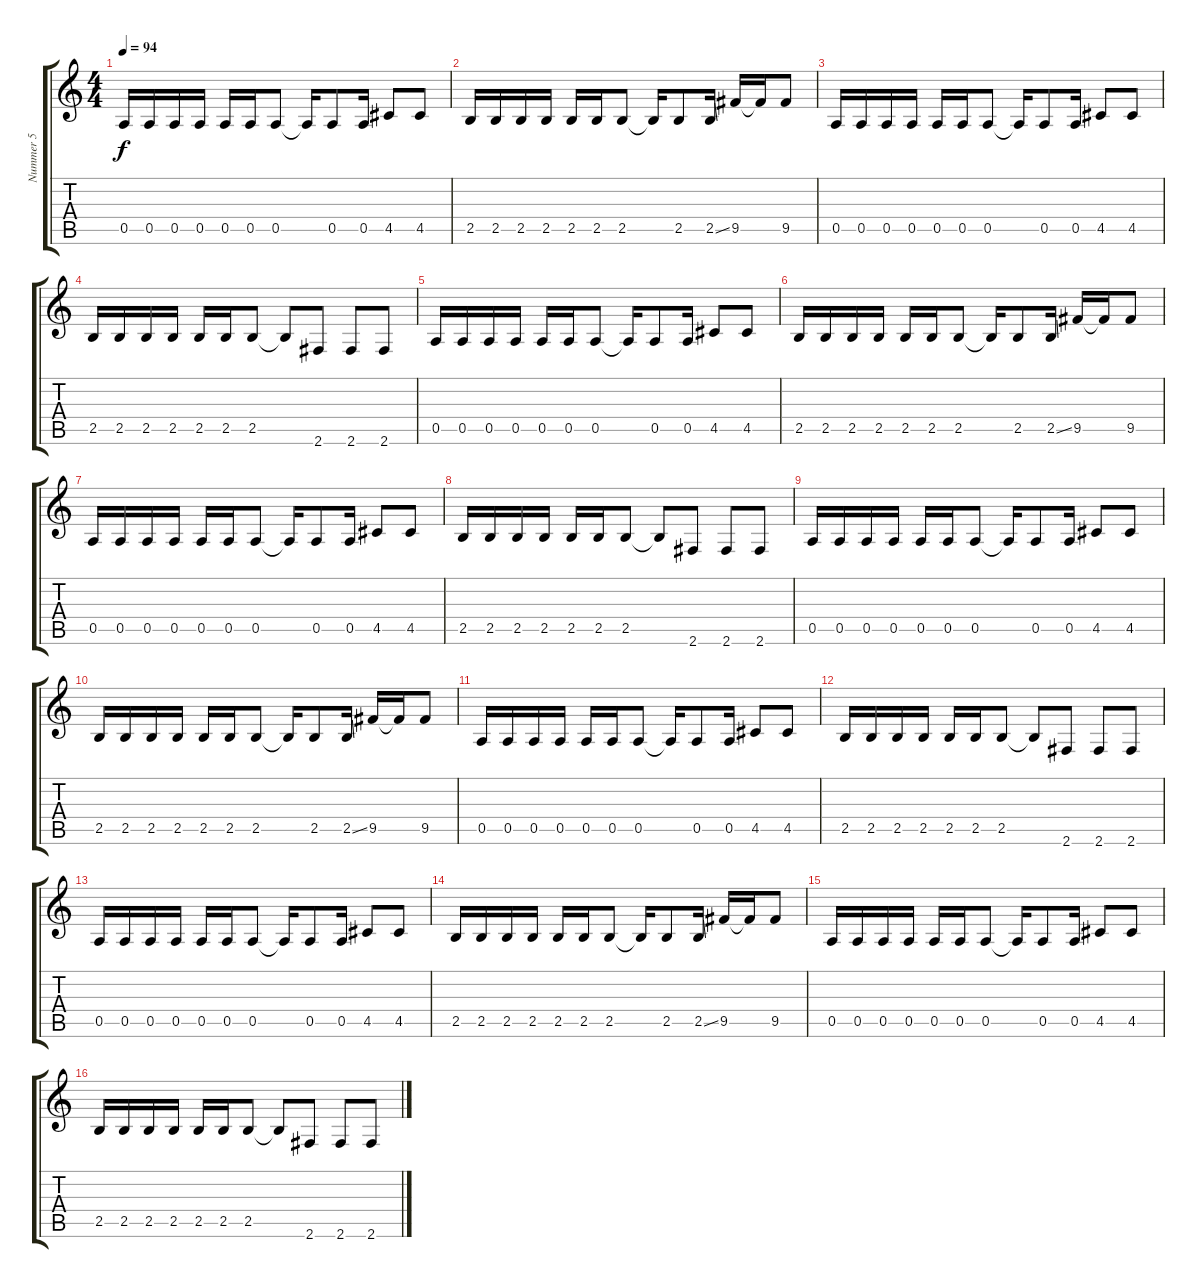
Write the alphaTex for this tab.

\track ("Nummer 5" "Nummer 5") {instrument electricbassfinger}
\staff {score tabs}
\tuning (E4 B3 G3 D3 A2 E2) {hide}
\ts (4 4)
\tempo 94
\clef g2
\ks c
0.5.16{dy f} 0.5.16 0.5.16 0.5.16 0.5.16 0.5.16 0.5.8 0.5{t}.16 0.5.8 0.5.16 4.5.8 4.5.8 |
2.5.16 2.5.16 2.5.16 2.5.16 2.5.16 2.5.16 2.5.8 2.5{t}.16 2.5.8 2.5{ss}.16 9.5.16 9.5{t}.16 9.5.8 |
0.5.16 0.5.16 0.5.16 0.5.16 0.5.16 0.5.16 0.5.8 0.5{t}.16 0.5.8 0.5.16 4.5.8 4.5.8 |
2.5.16 2.5.16 2.5.16 2.5.16 2.5.16 2.5.16 2.5.8 2.5{t}.8 2.6.8 2.6.8 2.6.8 |
0.5.16 0.5.16 0.5.16 0.5.16 0.5.16 0.5.16 0.5.8 0.5{t}.16 0.5.8 0.5.16 4.5.8 4.5.8 |
2.5.16 2.5.16 2.5.16 2.5.16 2.5.16 2.5.16 2.5.8 2.5{t}.16 2.5.8 2.5{ss}.16 9.5.16 9.5{t}.16 9.5.8 |
0.5.16 0.5.16 0.5.16 0.5.16 0.5.16 0.5.16 0.5.8 0.5{t}.16 0.5.8 0.5.16 4.5.8 4.5.8 |
2.5.16 2.5.16 2.5.16 2.5.16 2.5.16 2.5.16 2.5.8 2.5{t}.8 2.6.8 2.6.8 2.6.8 |
0.5.16 0.5.16 0.5.16 0.5.16 0.5.16 0.5.16 0.5.8 0.5{t}.16 0.5.8 0.5.16 4.5.8 4.5.8 |
2.5.16 2.5.16 2.5.16 2.5.16 2.5.16 2.5.16 2.5.8 2.5{t}.16 2.5.8 2.5{ss}.16 9.5.16 9.5{t}.16 9.5.8 |
0.5.16 0.5.16 0.5.16 0.5.16 0.5.16 0.5.16 0.5.8 0.5{t}.16 0.5.8 0.5.16 4.5.8 4.5.8 |
2.5.16 2.5.16 2.5.16 2.5.16 2.5.16 2.5.16 2.5.8 2.5{t}.8 2.6.8 2.6.8 2.6.8 |
0.5.16 0.5.16 0.5.16 0.5.16 0.5.16 0.5.16 0.5.8 0.5{t}.16 0.5.8 0.5.16 4.5.8 4.5.8 |
2.5.16 2.5.16 2.5.16 2.5.16 2.5.16 2.5.16 2.5.8 2.5{t}.16 2.5.8 2.5{ss}.16 9.5.16 9.5{t}.16 9.5.8 |
0.5.16 0.5.16 0.5.16 0.5.16 0.5.16 0.5.16 0.5.8 0.5{t}.16 0.5.8 0.5.16 4.5.8 4.5.8 |
2.5.16 2.5.16 2.5.16 2.5.16 2.5.16 2.5.16 2.5.8 2.5{t}.8 2.6.8 2.6.8 2.6.8
